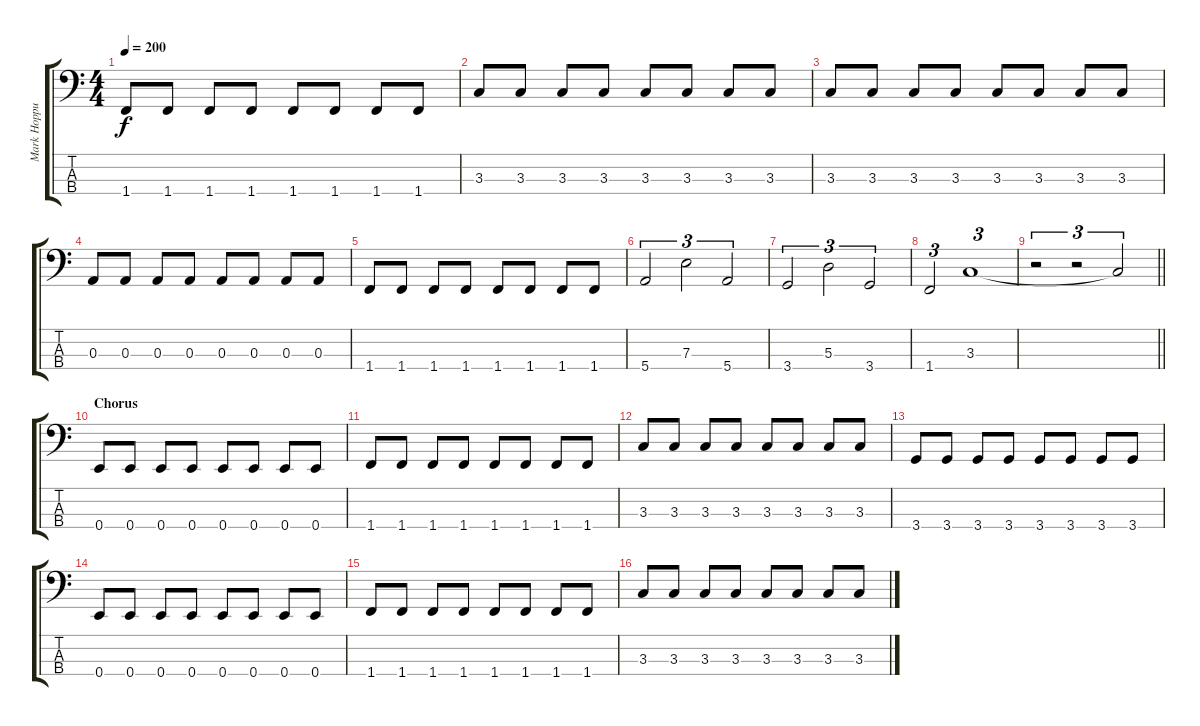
\track ("Mark Hoppus (Bass)" "Mark Hoppu") {instrument electricbasspick}
\staff {score tabs}
\tuning (G2 D2 A1 E1) {hide}
\ts (4 4)
\tempo 200
\clef f4
\ks c
1.4.8{dy f} 1.4.8 1.4.8 1.4.8 1.4.8 1.4.8 1.4.8 1.4.8 |
3.3.8 3.3.8 3.3.8 3.3.8 3.3.8 3.3.8 3.3.8 3.3.8 |
3.3.8 3.3.8 3.3.8 3.3.8 3.3.8 3.3.8 3.3.8 3.3.8 |
0.3.8 0.3.8 0.3.8 0.3.8 0.3.8 0.3.8 0.3.8 0.3.8 |
1.4.8 1.4.8 1.4.8 1.4.8 1.4.8 1.4.8 1.4.8 1.4.8 |
5.4.2{tu (3 2) volume 16} 7.3.2{tu (3 2)} 5.4.2{tu (3 2)} |
3.4.2{tu (3 2)} 5.3.2{tu (3 2)} 3.4.2{tu (3 2)} |
1.4.2{tu (3 2)} 3.3.1{tu (3 2)} |
\barLineRight lightlight
r.2{tu (3 2)} r.2{tu (3 2)} 3.3{t}.2{tu (3 2)} |
\section ("" "Chorus")
0.4.8{volume 10} 0.4.8 0.4.8 0.4.8 0.4.8 0.4.8 0.4.8 0.4.8 |
1.4.8 1.4.8 1.4.8 1.4.8 1.4.8 1.4.8 1.4.8 1.4.8 |
3.3.8 3.3.8 3.3.8 3.3.8 3.3.8 3.3.8 3.3.8 3.3.8 |
3.4.8 3.4.8 3.4.8 3.4.8 3.4.8 3.4.8 3.4.8 3.4.8 |
0.4.8 0.4.8 0.4.8 0.4.8 0.4.8 0.4.8 0.4.8 0.4.8 |
1.4.8 1.4.8 1.4.8 1.4.8 1.4.8 1.4.8 1.4.8 1.4.8 |
3.3.8 3.3.8 3.3.8 3.3.8 3.3.8 3.3.8 3.3.8 3.3.8
